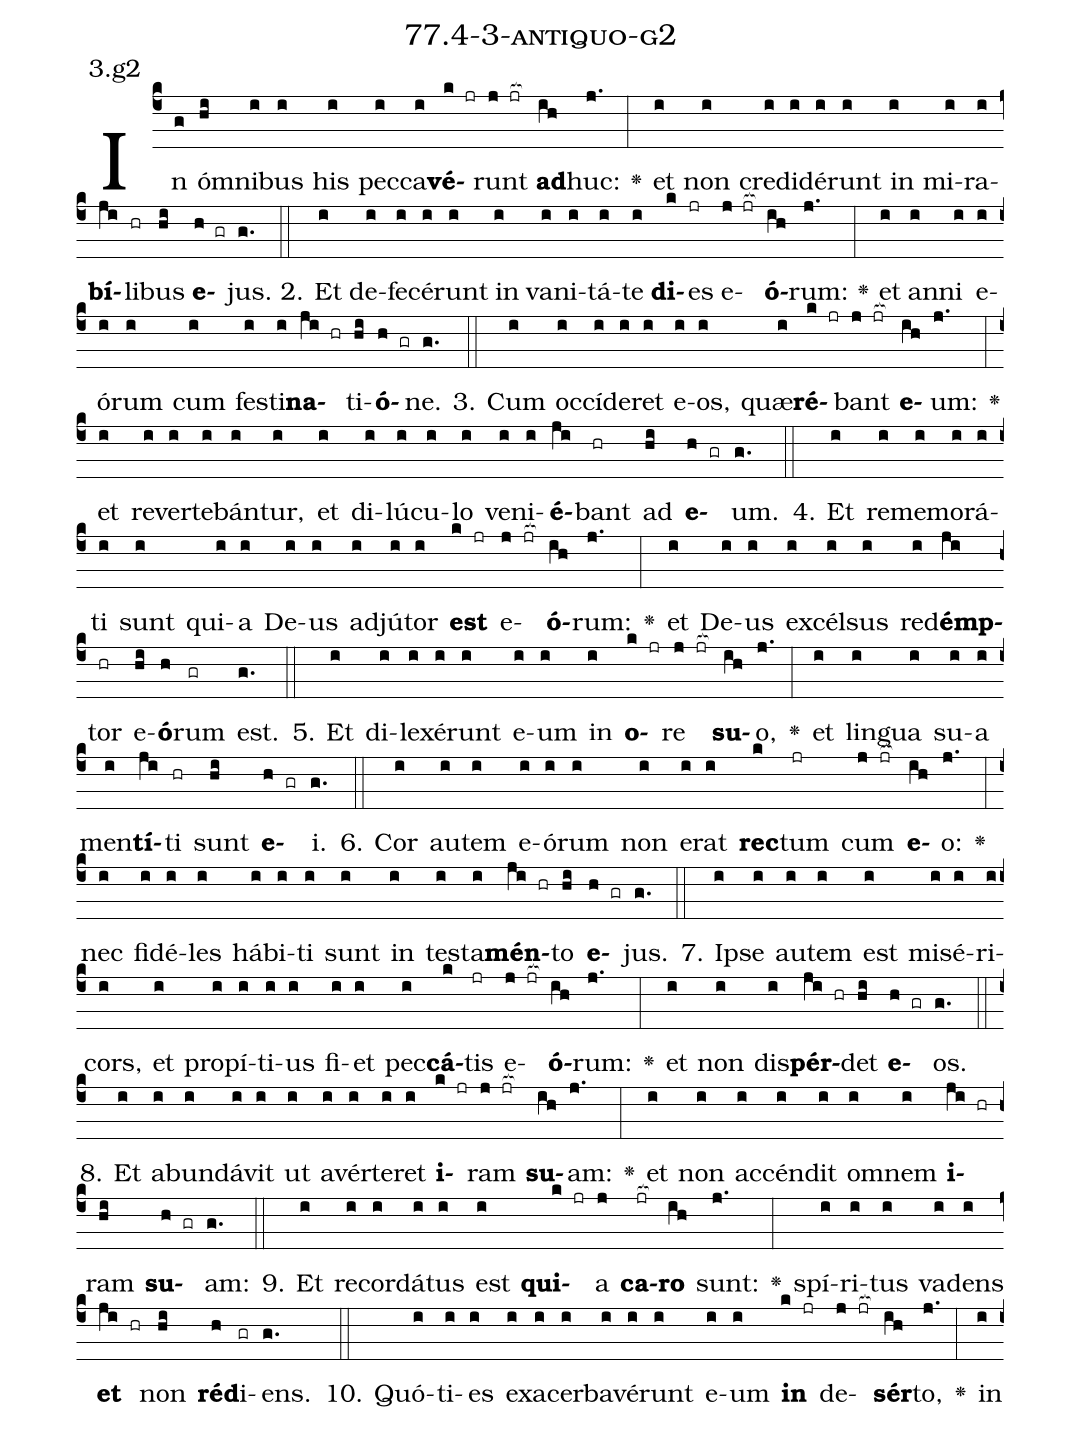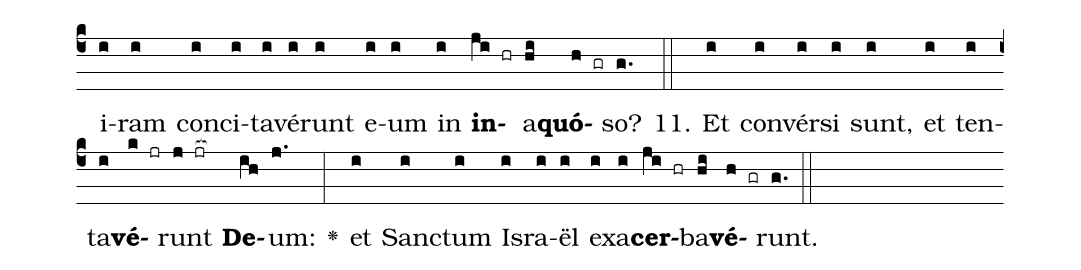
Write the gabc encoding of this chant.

name: 77.4-3-antiquo-g2;
annotation: 3.g2;
%%
(c4)In(g) óm(hi)ni(i)bus(i) his(i) pec(i)ca(i)<b>vé</b>(k jr)runt(j jr[ocb:1{]) <b>ad</b>(ih[ocb:0}])huc:(j.) <v>\greheightstar</v>(:) et(i) non(i) cre(i)di(i)dé(i)runt(i) in(i) mi(i)ra(i)<b>bí</b>(ji)li(hr)bus(hi) <b>e</b>(h gr)jus.(g.) (::)
2. Et(i) de(i)fe(i)cé(i)runt(i) in(i) va(i)ni(i)tá(i)te(i) <b>di</b>(k)es(jr) e(j jr[ocb:1{])<b>ó</b>(ih[ocb:0}])rum:(j.) <v>\greheightstar</v>(:) et(i) an(i)ni(i) e(i)ó(i)rum(i) cum(i) fes(i)ti(i)<b>na</b>(ji hr)ti(hi)<b>ó</b>(h gr)ne.(g.) (::)
3. Cum(i) oc(i)cí(i)de(i)ret(i) e(i)os,(i) quæ(i)<b>ré</b>(k jr)bant(j jr[ocb:1{]) <b>e</b>(ih[ocb:0}])um:(j.) <v>\greheightstar</v>(:) et(i) re(i)ver(i)te(i)bán(i)tur,(i) et(i) di(i)lú(i)cu(i)lo(i) ve(i)ni(i)<b>é</b>(ji)bant(hr) ad(hi) <b>e</b>(h gr)um.(g.) (::)
4. Et(i) re(i)me(i)mo(i)rá(i)ti(i) sunt(i) qui(i)a(i) De(i)us(i) ad(i)jú(i)tor(i) <b>est</b>(k jr) e(j jr[ocb:1{])<b>ó</b>(ih[ocb:0}])rum:(j.) <v>\greheightstar</v>(:) et(i) De(i)us(i) ex(i)cél(i)sus(i) red(i)<b>émp</b>(ji)tor(hr) e(hi)<b>ó</b>(h)rum(gr) est.(g.) (::)
5. Et(i) di(i)le(i)xé(i)runt(i) e(i)um(i) in(i) <b>o</b>(k jr)re(j jr[ocb:1{]) <b>su</b>(ih[ocb:0}])o,(j.) <v>\greheightstar</v>(:) et(i) lin(i)gua(i) su(i)a(i) men(i)<b>tí</b>(ji)ti(hr) sunt(hi) <b>e</b>(h gr)i.(g.) (::)
6. Cor(i) au(i)tem(i) e(i)ó(i)rum(i) non(i) e(i)rat(i) <b>rec</b>(k)tum(jr) cum(j jr[ocb:1{]) <b>e</b>(ih[ocb:0}])o:(j.) <v>\greheightstar</v>(:) nec(i) fi(i)dé(i)les(i) há(i)bi(i)ti(i) sunt(i) in(i) tes(i)ta(i)<b>mén</b>(ji hr)to(hi) <b>e</b>(h gr)jus.(g.) (::)
7. Ip(i)se(i) au(i)tem(i) est(i) mi(i)sé(i)ri(i)cors,(i) et(i) pro(i)pí(i)ti(i)us(i) fi(i)et(i) pec(i)<b>cá</b>(k)tis(jr) e(j jr[ocb:1{])<b>ó</b>(ih[ocb:0}])rum:(j.) <v>\greheightstar</v>(:) et(i) non(i) dis(i)<b>pér</b>(ji hr)det(hi) <b>e</b>(h gr)os.(g.) (::)
8. Et(i) ab(i)un(i)dá(i)vit(i) ut(i) a(i)vér(i)te(i)ret(i) <b>i</b>(k jr)ram(j jr[ocb:1{]) <b>su</b>(ih[ocb:0}])am:(j.) <v>\greheightstar</v>(:) et(i) non(i) ac(i)cén(i)dit(i) om(i)nem(i) <b>i</b>(ji hr)ram(hi) <b>su</b>(h gr)am:(g.) (::)
9. Et(i) re(i)cor(i)dá(i)tus(i) est(i) <b>qui</b>(k jr)a(j) <b>ca</b>(jr[ocb:1{])<b>ro</b>(ih[ocb:0}]) sunt:(j.) <v>\greheightstar</v>(:) spí(i)ri(i)tus(i) va(i)dens(i) <b>et</b>(ji hr) non(hi) <b>réd</b>(h)i(gr)ens.(g.) (::)
10. Quó(i)ti(i)es(i) ex(i)a(i)cer(i)ba(i)vé(i)runt(i) e(i)um(i) <b>in</b>(k jr) de(j jr[ocb:1{])<b>sér</b>(ih[ocb:0}])to,(j.) <v>\greheightstar</v>(:) in(i) i(i)ram(i) con(i)ci(i)ta(i)vé(i)runt(i) e(i)um(i) in(i) <b>in</b>(ji hr)a(hi)<b>quó</b>(h gr)so?(g.) (::)
11. Et(i) con(i)vér(i)si(i) sunt,(i) et(i) ten(i)ta(i)<b>vé</b>(k jr)runt(j jr[ocb:1{]) <b>De</b>(ih[ocb:0}])um:(j.) <v>\greheightstar</v>(:) et(i) Sanc(i)tum(i) Is(i)ra(i)ël(i) ex(i)a(i)<b>cer</b>(ji hr)ba(hi)<b>vé</b>(h gr)runt.(g.) (::)
